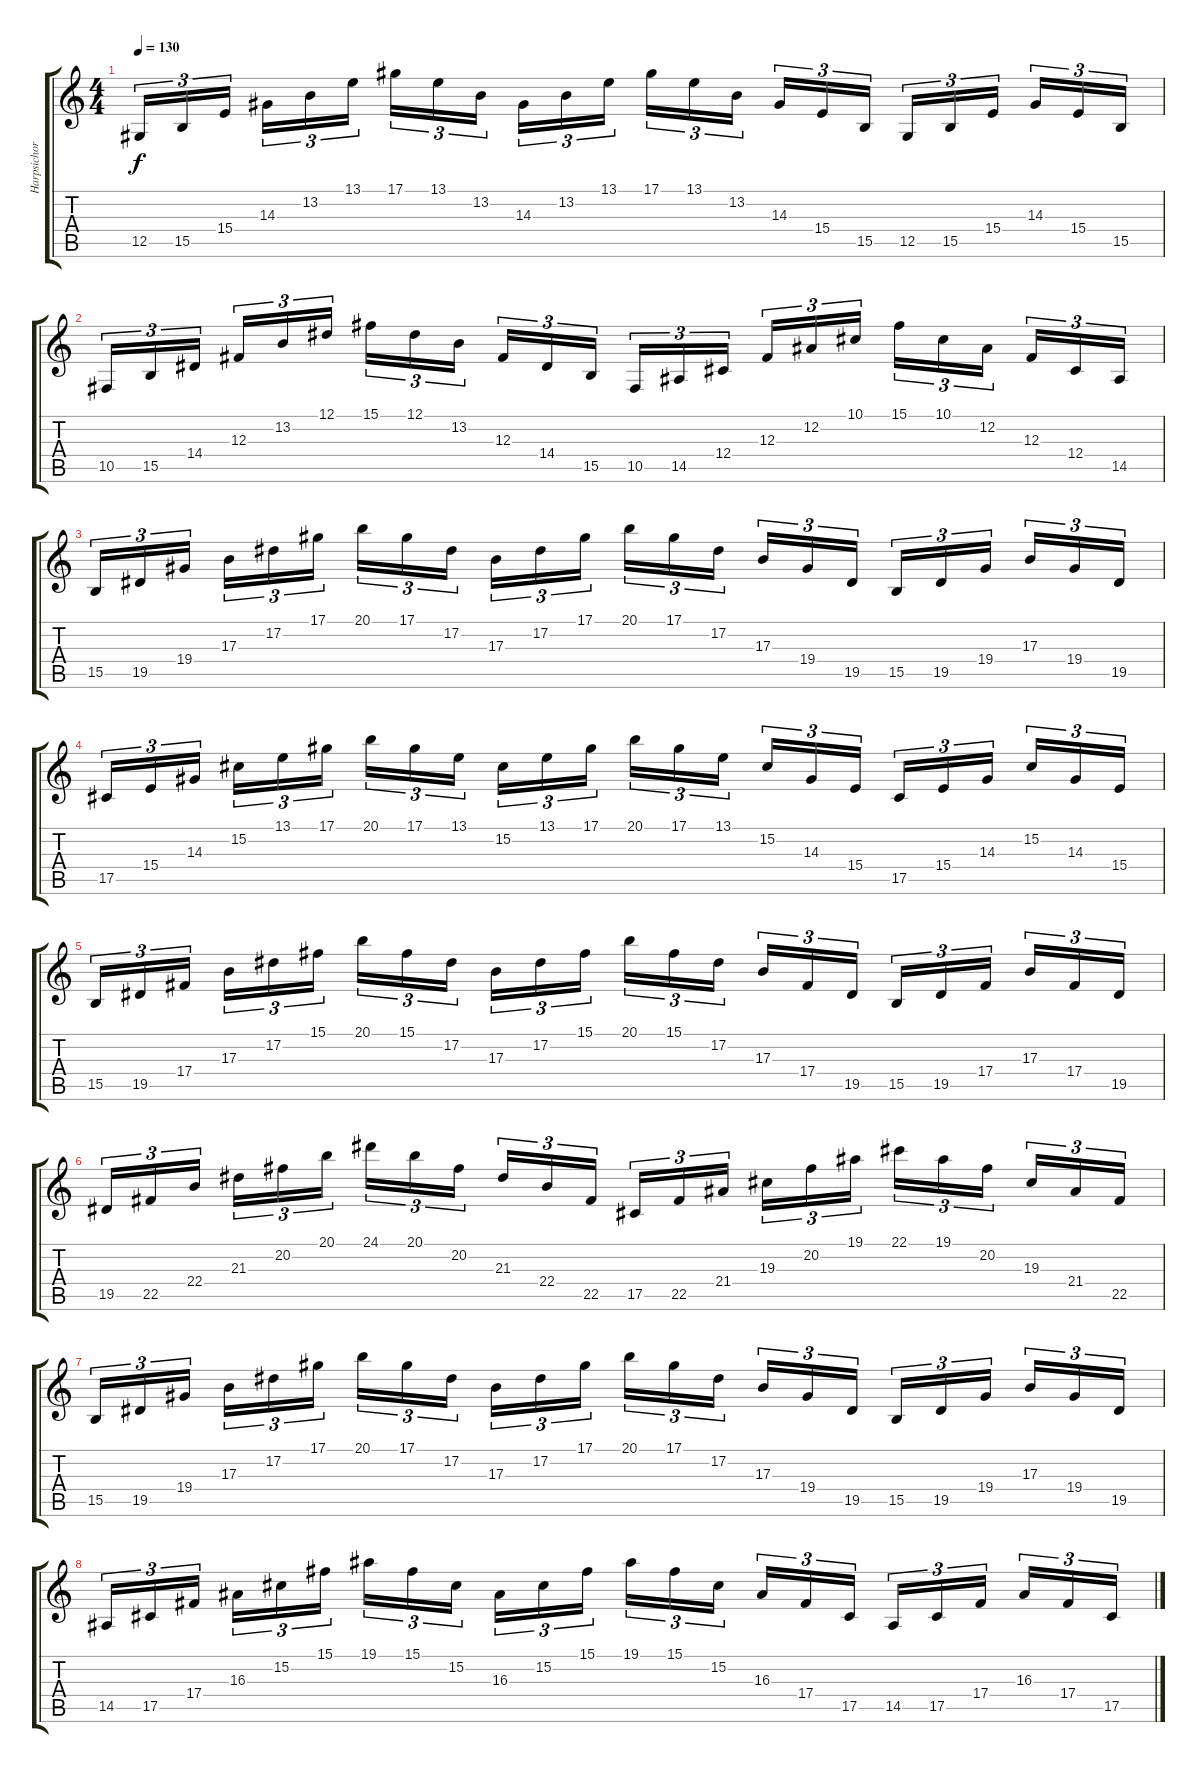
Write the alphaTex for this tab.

\track ("Harpsichord" "Harpsichor") {instrument harpsichord}
\staff {score tabs}
\tuning (Eb4 Bb3 Gb3 Db3 Ab2 Eb2) {hide}
\ts (4 4)
\tempo 130
\clef g2
\ks c
12.5.16{tu (3 2) dy f} 15.5.16{tu (3 2)} 15.4.16{tu (3 2)} 14.3.16{tu (3 2)} 13.2.16{tu (3 2)} 13.1.16{tu (3 2)} 17.1.16{tu (3 2)} 13.1.16{tu (3 2)} 13.2.16{tu (3 2)} 14.3.16{tu (3 2)} 13.2.16{tu (3 2)} 13.1.16{tu (3 2)} 17.1.16{tu (3 2)} 13.1.16{tu (3 2)} 13.2.16{tu (3 2)} 14.3.16{tu (3 2)} 15.4.16{tu (3 2)} 15.5.16{tu (3 2)} 12.5.16{tu (3 2)} 15.5.16{tu (3 2)} 15.4.16{tu (3 2)} 14.3.16{tu (3 2)} 15.4.16{tu (3 2)} 15.5.16{tu (3 2)} |
10.5.16{tu (3 2)} 15.5.16{tu (3 2)} 14.4.16{tu (3 2)} 12.3.16{tu (3 2)} 13.2.16{tu (3 2)} 12.1.16{tu (3 2)} 15.1.16{tu (3 2)} 12.1.16{tu (3 2)} 13.2.16{tu (3 2)} 12.3.16{tu (3 2)} 14.4.16{tu (3 2)} 15.5.16{tu (3 2)} 10.5.16{tu (3 2)} 14.5.16{tu (3 2)} 12.4.16{tu (3 2)} 12.3.16{tu (3 2)} 12.2.16{tu (3 2)} 10.1.16{tu (3 2)} 15.1.16{tu (3 2)} 10.1.16{tu (3 2)} 12.2.16{tu (3 2)} 12.3.16{tu (3 2)} 12.4.16{tu (3 2)} 14.5.16{tu (3 2)} |
15.5.16{tu (3 2)} 19.5.16{tu (3 2)} 19.4.16{tu (3 2)} 17.3.16{tu (3 2)} 17.2.16{tu (3 2)} 17.1.16{tu (3 2)} 20.1.16{tu (3 2)} 17.1.16{tu (3 2)} 17.2.16{tu (3 2)} 17.3.16{tu (3 2)} 17.2.16{tu (3 2)} 17.1.16{tu (3 2)} 20.1.16{tu (3 2)} 17.1.16{tu (3 2)} 17.2.16{tu (3 2)} 17.3.16{tu (3 2)} 19.4.16{tu (3 2)} 19.5.16{tu (3 2)} 15.5.16{tu (3 2)} 19.5.16{tu (3 2)} 19.4.16{tu (3 2)} 17.3.16{tu (3 2)} 19.4.16{tu (3 2)} 19.5.16{tu (3 2)} |
17.5.16{tu (3 2)} 15.4.16{tu (3 2)} 14.3.16{tu (3 2)} 15.2.16{tu (3 2)} 13.1.16{tu (3 2)} 17.1.16{tu (3 2)} 20.1.16{tu (3 2)} 17.1.16{tu (3 2)} 13.1.16{tu (3 2)} 15.2.16{tu (3 2)} 13.1.16{tu (3 2)} 17.1.16{tu (3 2)} 20.1.16{tu (3 2)} 17.1.16{tu (3 2)} 13.1.16{tu (3 2)} 15.2.16{tu (3 2)} 14.3.16{tu (3 2)} 15.4.16{tu (3 2)} 17.5.16{tu (3 2)} 15.4.16{tu (3 2)} 14.3.16{tu (3 2)} 15.2.16{tu (3 2)} 14.3.16{tu (3 2)} 15.4.16{tu (3 2)} |
15.5.16{tu (3 2)} 19.5.16{tu (3 2)} 17.4.16{tu (3 2)} 17.3.16{tu (3 2)} 17.2.16{tu (3 2)} 15.1.16{tu (3 2)} 20.1.16{tu (3 2)} 15.1.16{tu (3 2)} 17.2.16{tu (3 2)} 17.3.16{tu (3 2)} 17.2.16{tu (3 2)} 15.1.16{tu (3 2)} 20.1.16{tu (3 2)} 15.1.16{tu (3 2)} 17.2.16{tu (3 2)} 17.3.16{tu (3 2)} 17.4.16{tu (3 2)} 19.5.16{tu (3 2)} 15.5.16{tu (3 2)} 19.5.16{tu (3 2)} 17.4.16{tu (3 2)} 17.3.16{tu (3 2)} 17.4.16{tu (3 2)} 19.5.16{tu (3 2)} |
19.5.16{tu (3 2)} 22.5.16{tu (3 2)} 22.4.16{tu (3 2)} 21.3.16{tu (3 2)} 20.2.16{tu (3 2)} 20.1.16{tu (3 2)} 24.1.16{tu (3 2)} 20.1.16{tu (3 2)} 20.2.16{tu (3 2)} 21.3.16{tu (3 2)} 22.4.16{tu (3 2)} 22.5.16{tu (3 2)} 17.5.16{tu (3 2)} 22.5.16{tu (3 2)} 21.4.16{tu (3 2)} 19.3.16{tu (3 2)} 20.2.16{tu (3 2)} 19.1.16{tu (3 2)} 22.1.16{tu (3 2)} 19.1.16{tu (3 2)} 20.2.16{tu (3 2)} 19.3.16{tu (3 2)} 21.4.16{tu (3 2)} 22.5.16{tu (3 2)} |
15.5.16{tu (3 2)} 19.5.16{tu (3 2)} 19.4.16{tu (3 2)} 17.3.16{tu (3 2)} 17.2.16{tu (3 2)} 17.1.16{tu (3 2)} 20.1.16{tu (3 2)} 17.1.16{tu (3 2)} 17.2.16{tu (3 2)} 17.3.16{tu (3 2)} 17.2.16{tu (3 2)} 17.1.16{tu (3 2)} 20.1.16{tu (3 2)} 17.1.16{tu (3 2)} 17.2.16{tu (3 2)} 17.3.16{tu (3 2)} 19.4.16{tu (3 2)} 19.5.16{tu (3 2)} 15.5.16{tu (3 2)} 19.5.16{tu (3 2)} 19.4.16{tu (3 2)} 17.3.16{tu (3 2)} 19.4.16{tu (3 2)} 19.5.16{tu (3 2)} |
14.5.16{tu (3 2)} 17.5.16{tu (3 2)} 17.4.16{tu (3 2)} 16.3.16{tu (3 2)} 15.2.16{tu (3 2)} 15.1.16{tu (3 2)} 19.1.16{tu (3 2)} 15.1.16{tu (3 2)} 15.2.16{tu (3 2)} 16.3.16{tu (3 2)} 15.2.16{tu (3 2)} 15.1.16{tu (3 2)} 19.1.16{tu (3 2)} 15.1.16{tu (3 2)} 15.2.16{tu (3 2)} 16.3.16{tu (3 2)} 17.4.16{tu (3 2)} 17.5.16{tu (3 2)} 14.5.16{tu (3 2)} 17.5.16{tu (3 2)} 17.4.16{tu (3 2)} 16.3.16{tu (3 2)} 17.4.16{tu (3 2)} 17.5.16{tu (3 2)}
